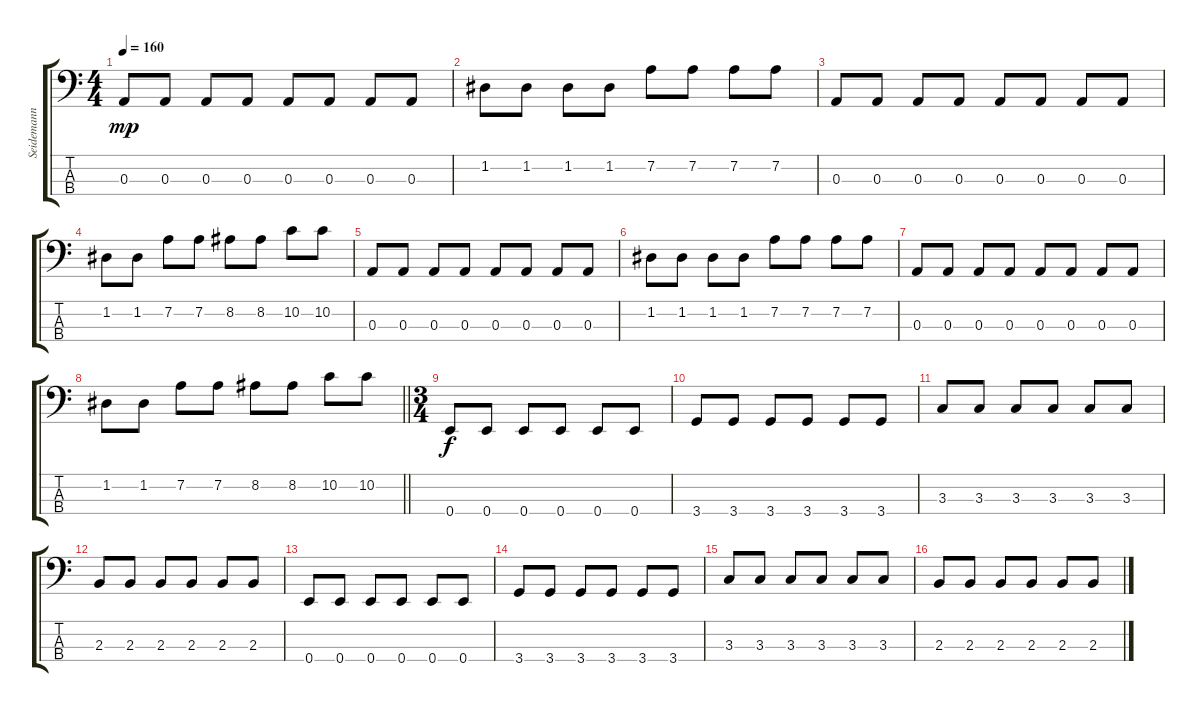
\track ("Seidemann" "Seidemann") {instrument electricbassfinger}
\staff {score tabs}
\tuning (G2 D2 A1 E1) {hide}
\ts (4 4)
\tempo 160
\clef f4
\ks c
0.3.8{dy mp} 0.3.8 0.3.8 0.3.8 0.3.8 0.3.8 0.3.8 0.3.8 |
1.2.8 1.2.8 1.2.8 1.2.8 7.2.8 7.2.8 7.2.8 7.2.8 |
0.3.8 0.3.8 0.3.8 0.3.8 0.3.8 0.3.8 0.3.8 0.3.8 |
1.2.8 1.2.8 7.2.8 7.2.8 8.2.8 8.2.8 10.2.8 10.2.8 |
0.3.8 0.3.8 0.3.8 0.3.8 0.3.8 0.3.8 0.3.8 0.3.8 |
1.2.8 1.2.8 1.2.8 1.2.8 7.2.8 7.2.8 7.2.8 7.2.8 |
0.3.8 0.3.8 0.3.8 0.3.8 0.3.8 0.3.8 0.3.8 0.3.8 |
\barLineRight lightlight
1.2.8 1.2.8 7.2.8 7.2.8 8.2.8 8.2.8 10.2.8 10.2.8 |
\ts (3 4)
0.4.8{dy f} 0.4.8 0.4.8 0.4.8 0.4.8 0.4.8 |
3.4.8 3.4.8 3.4.8 3.4.8 3.4.8 3.4.8 |
3.3.8 3.3.8 3.3.8 3.3.8 3.3.8 3.3.8 |
2.3.8 2.3.8 2.3.8 2.3.8 2.3.8 2.3.8 |
0.4.8 0.4.8 0.4.8 0.4.8 0.4.8 0.4.8 |
3.4.8 3.4.8 3.4.8 3.4.8 3.4.8 3.4.8 |
3.3.8 3.3.8 3.3.8 3.3.8 3.3.8 3.3.8 |
2.3.8 2.3.8 2.3.8 2.3.8 2.3.8 2.3.8
